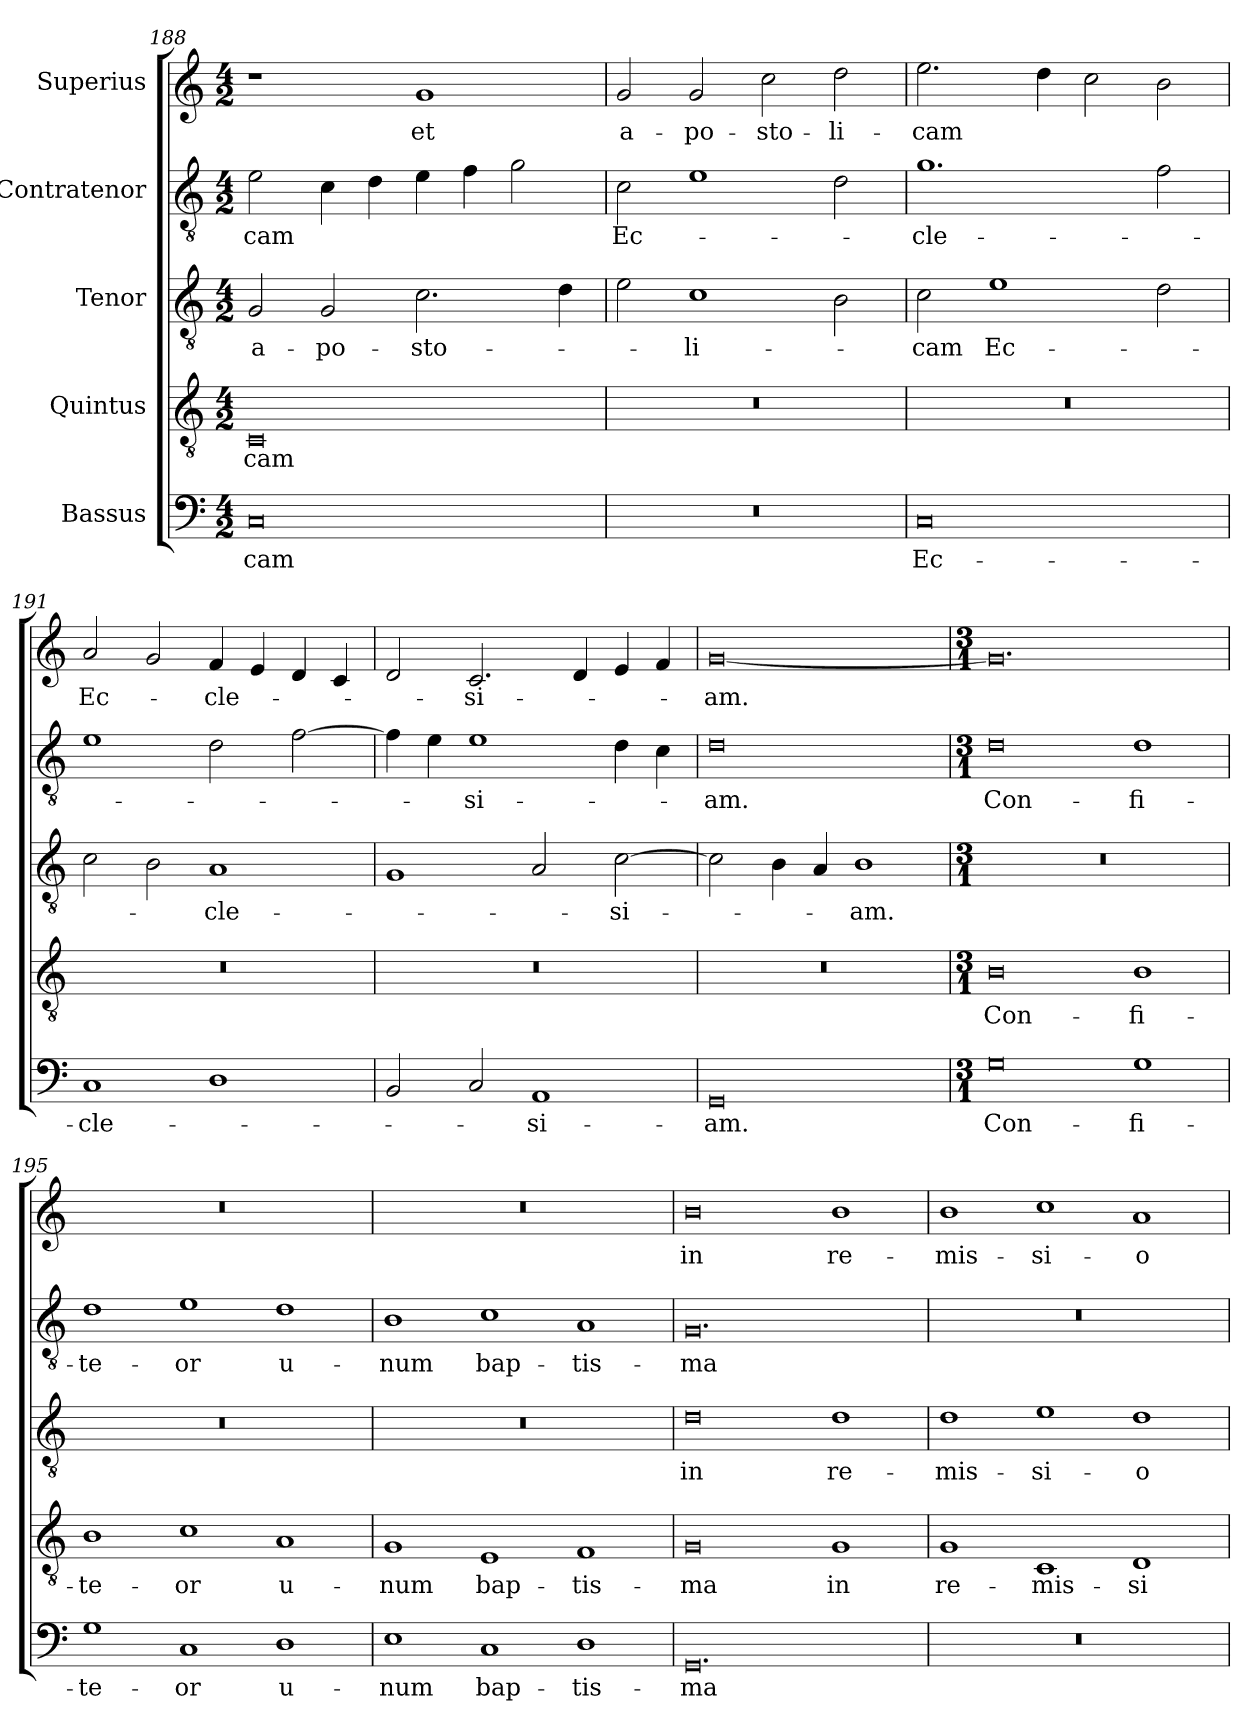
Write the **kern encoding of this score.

**kern	**text	**kern	**text	**kern	**text	**kern	**text	**kern	**text
*part5	*part5	*part4	*part4	*part3	*part3	*part2	*part2	*part1	*part1
*staff5	*staff5	*staff4	*staff4	*staff3	*staff3	*staff2	*staff2	*staff1	*staff1
*I"Bassus	*	*I"Quintus	*	*I"Tenor	*	*I"Contratenor	*	*I"Superius	*
*clefF4	*	*clefGv2	*	*clefGv2	*	*clefGv2	*	*clefG2	*
*k[]	*	*k[]	*	*k[]	*	*k[]	*	*k[]	*
*M4/2	*	*M4/2	*	*M4/2	*	*M4/2	*	*M4/2	*
=188	=188	=188	=188	=188	=188	=188	=188	=188	=188
0C/	-cam	0C/	-cam	2G/	a-	2e\	-cam	1r	.
.	.	.	.	2G/	-po-	4c\	.	.	.
.	.	.	.	.	.	4d\	.	.	.
.	.	.	.	2.c\	-sto-	4e\	.	1g/	et
.	.	.	.	.	.	4f\	.	.	.
.	.	.	.	.	.	2g\	.	.	.
.	.	.	.	4d\	.	.	.	.	.
=189	=189	=189	=189	=189	=189	=189	=189	=189	=189
0r	.	0r	.	2e\	.	2c\	Ec-	2g/	a-
.	.	.	.	1c/	-li-	1e/	.	2g/	-po-
.	.	.	.	.	.	.	.	2cc\	-sto-
.	.	.	.	2B\	.	2d\	.	2dd\	-li-
=190	=190	=190	=190	=190	=190	=190	=190	=190	=190
0C/	Ec-	0r	.	2c\	-cam	1.g/	-cle-	2.ee\	-cam
.	.	.	.	1e/	Ec-	.	.	.	.
.	.	.	.	.	.	.	.	4dd\	.
.	.	.	.	.	.	.	.	2cc\	.
.	.	.	.	2d\	.	2f\	.	2b\	.
=191	=191	=191	=191	=191	=191	=191	=191	=191	=191
1C/	-cle-	0r	.	2c\	.	1e/	.	2a/	Ec-
.	.	.	.	2B\	.	.	.	2g/	.
1D\	.	.	.	1A/	-cle-	2d\	.	4f/	-cle-
.	.	.	.	.	.	.	.	4e/	.
.	.	.	.	.	.	[2f\	.	4d/	.
.	.	.	.	.	.	.	.	4c/	.
=192	=192	=192	=192	=192	=192	=192	=192	=192	=192
2BB/	.	0r	.	1G/	.	4f\]	.	2d/	.
.	.	.	.	.	.	4e\	.	.	.
2C/	.	.	.	.	.	1e/	-si-	2.c/	-si-
1AA/	-si-	.	.	2A/	.	.	.	.	.
.	.	.	.	.	.	.	.	4d/	.
.	.	.	.	[2c\	-si-	4d\	.	4e/	.
.	.	.	.	.	.	4c\	.	4f/	.
=193	=193	=193	=193	=193	=193	=193	=193	=193	=193
0GG/	-am.	0r	.	2c\]	.	0d/	-am.	[0g/	-am.
.	.	.	.	4B\	.	.	.	.	.
.	.	.	.	4A/	.	.	.	.	.
.	.	.	.	1B/	-am.	.	.	.	.
=194	=194	=194	=194	=194	=194	=194	=194	=194	=194
*M3/1	*	*M3/1	*	*M3/1	*	*M3/1	*	*M3/1	*
0G\	Con-	0B\	Con-	0.r	.	0d\	Con-	0.g/]	.
1G\	-fi-	1B\	-fi-	.	.	1d\	-fi-	.	.
=195	=195	=195	=195	=195	=195	=195	=195	=195	=195
1G\	-te-	1B\	-te-	0.r	.	1d\	-te-	0.r	.
1C/	-or	1c\	-or	.	.	1e\	-or	.	.
1D\	u-	1A/	u-	.	.	1d\	u-	.	.
=196	=196	=196	=196	=196	=196	=196	=196	=196	=196
1E\	-num	1G/	-num	0.r	.	1B\	-num	0.r	.
1C/	bap-	1E/	bap-	.	.	1c\	bap-	.	.
1D\	-tis-	1F/	-tis-	.	.	1A/	-tis-	.	.
=197	=197	=197	=197	=197	=197	=197	=197	=197	=197
0.GG/	-ma	0G/	-ma	0d\	in	0.G/	-ma	0b\	in
.	.	1G/	in	1d\	re-	.	.	1b\	re-
=198	=198	=198	=198	=198	=198	=198	=198	=198	=198
0.r	.	1G/	re-	1d\	-mis-	0.r	.	1b\	-mis-
.	.	1C/	-mis-	1e\	-si-	.	.	1cc\	-si-
.	.	1D/	-si-	1d\	-o-	.	.	1a/	-o-
=	=	=	=	=	=	=	=	=	=
*-	*-	*-	*-	*-	*-	*-	*-	*-	*-
